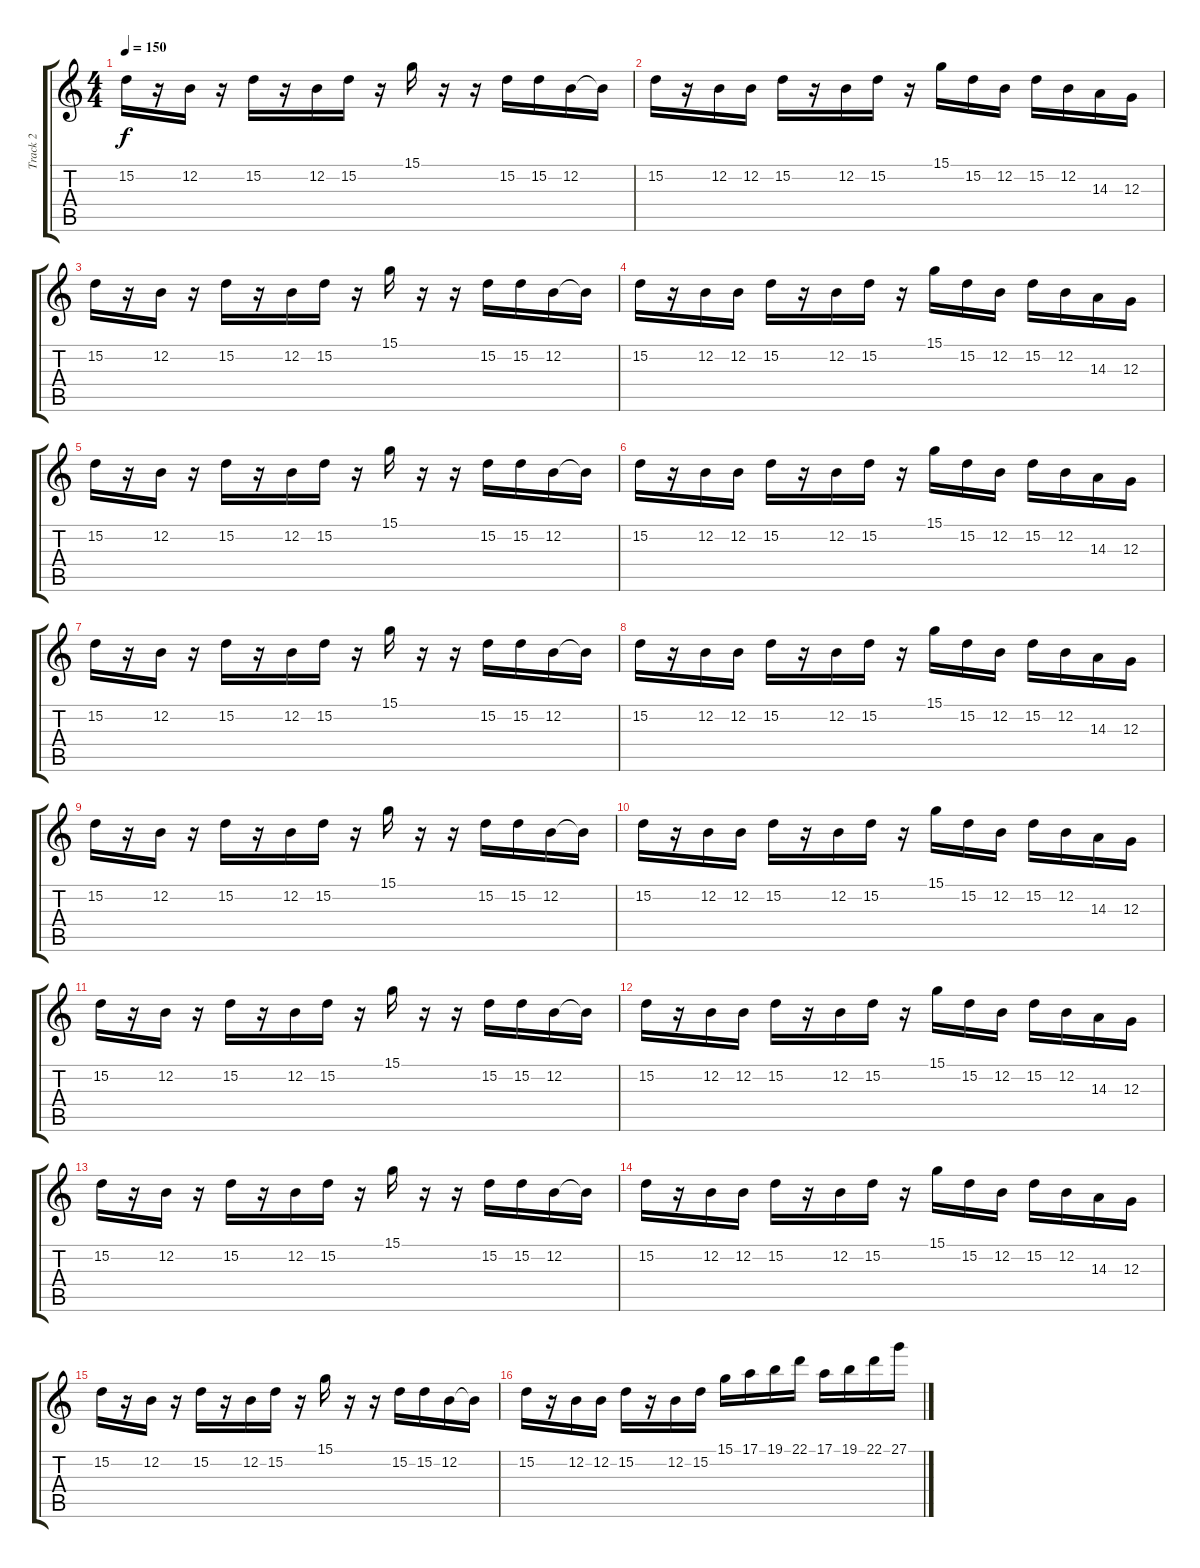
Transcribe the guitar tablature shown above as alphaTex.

\track ("Track 2" "Track 2") {instrument lead5charang}
\staff {score tabs}
\tuning (E4 B3 G3 D3 A2 E2) {hide}
\ts (4 4)
\tempo 150
\clef g2
\ks c
15.2.16{dy f} r.16 12.2.16 r.16 15.2.16 r.16 12.2.16 15.2.16 r.16 15.1.16 r.16 r.16 15.2.16 15.2.16 12.2.16 12.2{t}.16 |
15.2.16 r.16 12.2.16 12.2.16 15.2.16 r.16 12.2.16 15.2.16 r.16 15.1.16 15.2.16 12.2.16 15.2.16 12.2.16 14.3.16 12.3.16 |
15.2.16 r.16 12.2.16 r.16 15.2.16 r.16 12.2.16 15.2.16 r.16 15.1.16 r.16 r.16 15.2.16 15.2.16 12.2.16 12.2{t}.16 |
15.2.16 r.16 12.2.16 12.2.16 15.2.16 r.16 12.2.16 15.2.16 r.16 15.1.16 15.2.16 12.2.16 15.2.16 12.2.16 14.3.16 12.3.16 |
15.2.16 r.16 12.2.16 r.16 15.2.16 r.16 12.2.16 15.2.16 r.16 15.1.16 r.16 r.16 15.2.16 15.2.16 12.2.16 12.2{t}.16 |
15.2.16 r.16 12.2.16 12.2.16 15.2.16 r.16 12.2.16 15.2.16 r.16 15.1.16 15.2.16 12.2.16 15.2.16 12.2.16 14.3.16 12.3.16 |
15.2.16 r.16 12.2.16 r.16 15.2.16 r.16 12.2.16 15.2.16 r.16 15.1.16 r.16 r.16 15.2.16 15.2.16 12.2.16 12.2{t}.16 |
15.2.16 r.16 12.2.16 12.2.16 15.2.16 r.16 12.2.16 15.2.16 r.16 15.1.16 15.2.16 12.2.16 15.2.16 12.2.16 14.3.16 12.3.16 |
15.2.16 r.16 12.2.16 r.16 15.2.16 r.16 12.2.16 15.2.16 r.16 15.1.16 r.16 r.16 15.2.16 15.2.16 12.2.16 12.2{t}.16 |
15.2.16 r.16 12.2.16 12.2.16 15.2.16 r.16 12.2.16 15.2.16 r.16 15.1.16 15.2.16 12.2.16 15.2.16 12.2.16 14.3.16 12.3.16 |
15.2.16 r.16 12.2.16 r.16 15.2.16 r.16 12.2.16 15.2.16 r.16 15.1.16 r.16 r.16 15.2.16 15.2.16 12.2.16 12.2{t}.16 |
15.2.16 r.16 12.2.16 12.2.16 15.2.16 r.16 12.2.16 15.2.16 r.16 15.1.16 15.2.16 12.2.16 15.2.16 12.2.16 14.3.16 12.3.16 |
15.2.16 r.16 12.2.16 r.16 15.2.16 r.16 12.2.16 15.2.16 r.16 15.1.16 r.16 r.16 15.2.16 15.2.16 12.2.16 12.2{t}.16 |
15.2.16 r.16 12.2.16 12.2.16 15.2.16 r.16 12.2.16 15.2.16 r.16 15.1.16 15.2.16 12.2.16 15.2.16 12.2.16 14.3.16 12.3.16 |
15.2.16 r.16 12.2.16 r.16 15.2.16 r.16 12.2.16 15.2.16 r.16 15.1.16 r.16 r.16 15.2.16 15.2.16 12.2.16 12.2{t}.16 |
15.2.16 r.16 12.2.16 12.2.16 15.2.16 r.16 12.2.16 15.2.16 15.1.16 17.1.16 19.1.16 22.1.16 17.1.16 19.1.16 22.1.16 27.1.16
